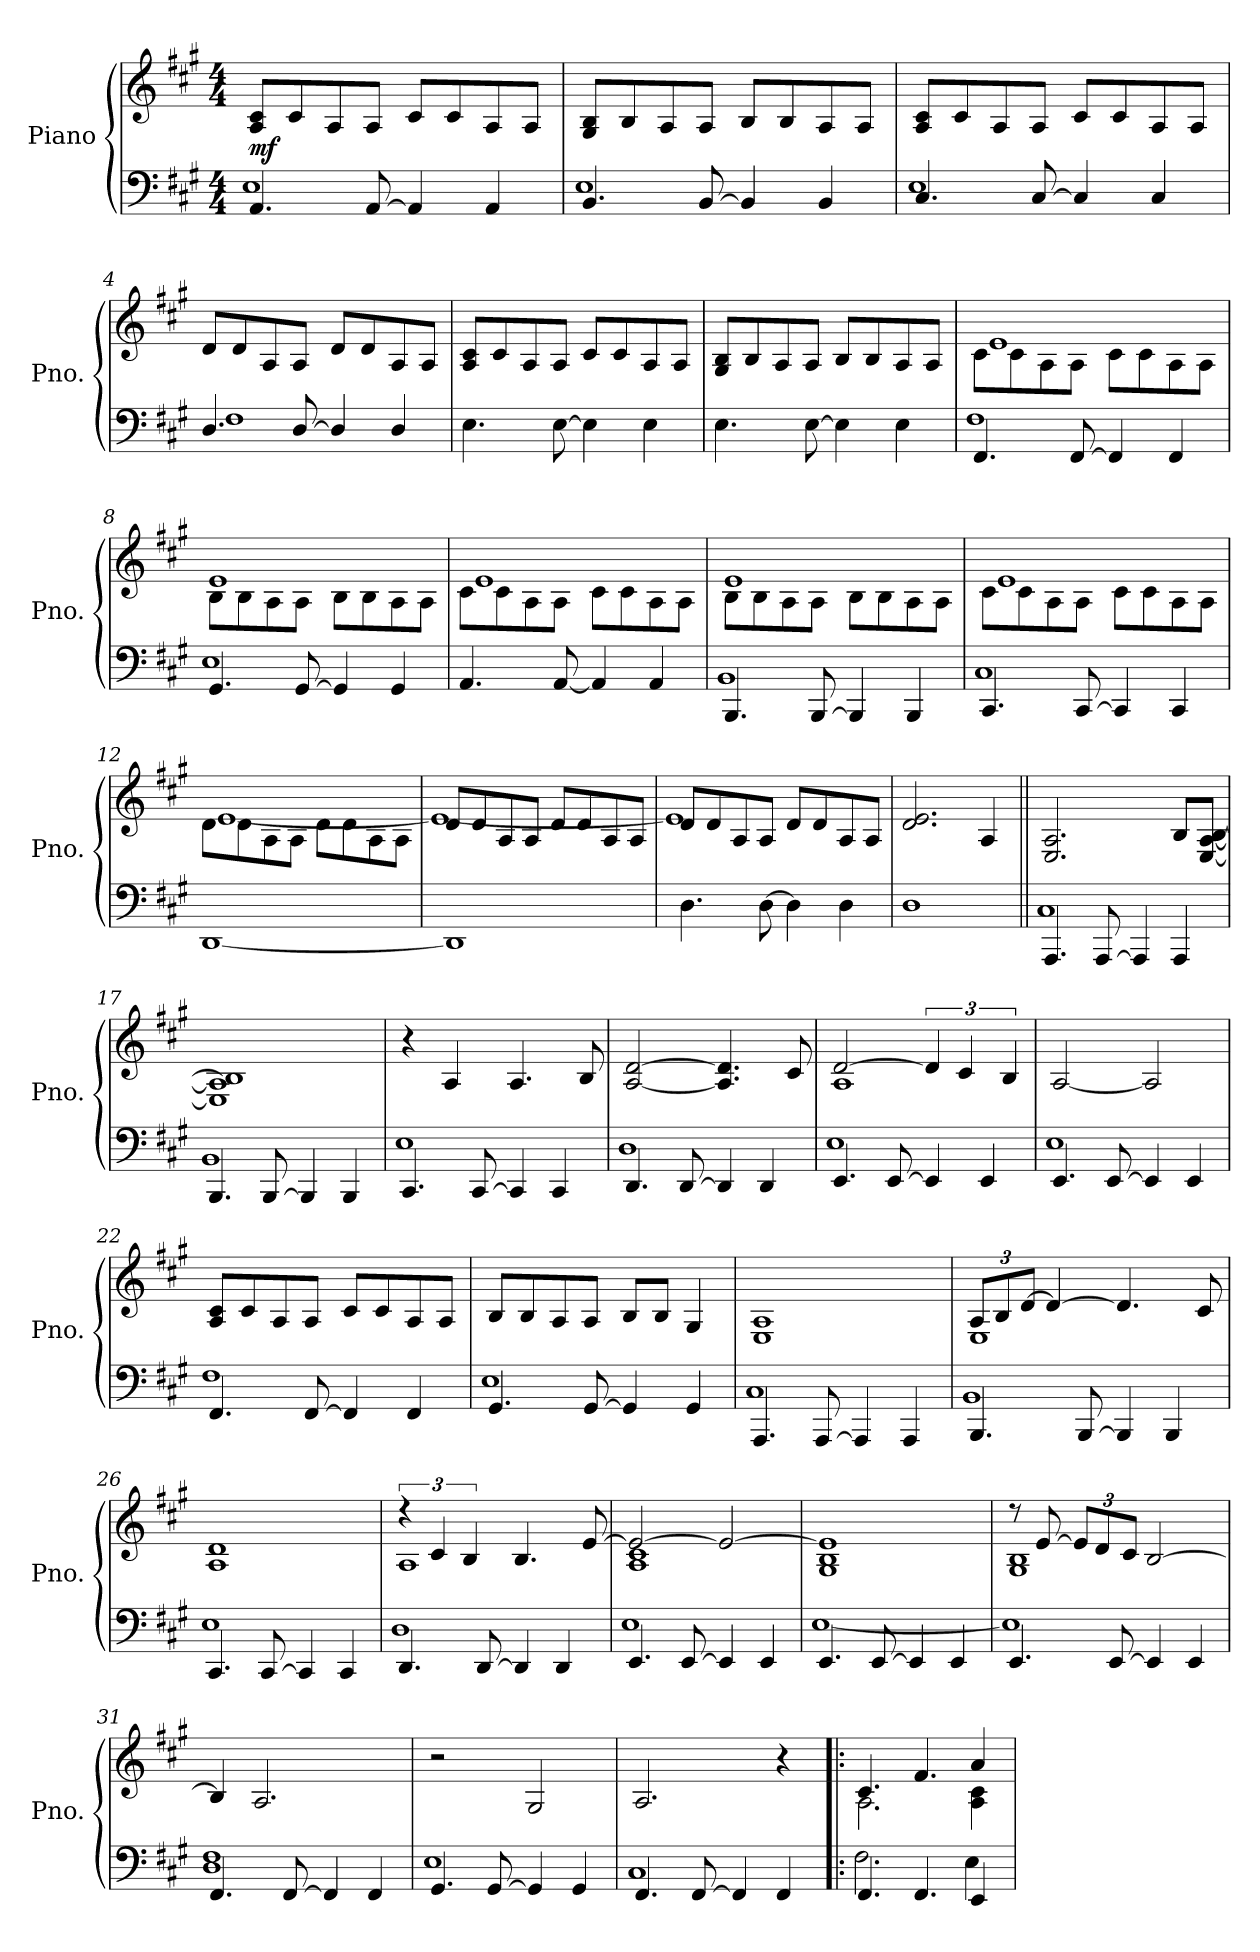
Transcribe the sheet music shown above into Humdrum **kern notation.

**kern	**kern	**dynam
*part1	*part1	*part1
*staff2	*staff1	*staff1/2
*I"Piano	*	*
*I'Pno.	*	*
*clefF4	*clefG2	*
*k[f#c#g#]	*k[f#c#g#]	*
*M4/4	*M4/4	*
*MM125	*MM125	*
=1	=1	=1
*^	*	*
!	!	!	!LO:DY:b
4.AA/	1E	8A/ 8c#/L	mf
.	.	8c#/	.
.	.	8A/	.
[8AA/	.	8A/J	.
4AA/]	.	8c#/L	.
.	.	8c#/	.
4AA/	.	8A/	.
.	.	8A/J	.
=2	=2	=2	=2
4.BB/	1E	8G#/ 8B/L	.
.	.	8B/	.
.	.	8A/	.
[8BB/	.	8A/J	.
4BB/]	.	8B/L	.
.	.	8B/	.
4BB/	.	8A/	.
.	.	8A/J	.
=3	=3	=3	=3
4.C#/	1E	8A/ 8c#/L	.
.	.	8c#/	.
.	.	8A/	.
[8C#/	.	8A/J	.
4C#/]	.	8c#/L	.
.	.	8c#/	.
4C#/	.	8A/	.
.	.	8A/J	.
!!LO:LB:g=z
=4	=4	=4	=4
4.D/	1F#	8d/L	.
.	.	8d/	.
.	.	8A/	.
[8D/	.	8A/J	.
4D/]	.	8d/L	.
.	.	8d/	.
4D/	.	8A/	.
.	.	8A/J	.
*v	*v	*	*
=5	=5	=5
4.E\	8A/ 8c#/L	.
.	8c#/	.
.	8A/	.
[8E\	8A/J	.
4E\]	8c#/L	.
.	8c#/	.
4E\	8A/	.
.	8A/J	.
=6	=6	=6
4.E\	8G#/ 8B/L	.
.	8B/	.
.	8A/	.
[8E\	8A/J	.
4E\]	8B/L	.
.	8B/	.
4E\	8A/	.
.	8A/J	.
!!LO:LB:g=z
=7	=7	=7
*^	*^	*
4.FF#/	1F#	8c#\L	1e	.
.	.	8c#\	.	.
.	.	8A\	.	.
[8FF#/	.	8A\J	.	.
4FF#/]	.	8c#\L	.	.
.	.	8c#\	.	.
4FF#/	.	8A\	.	.
.	.	8A\J	.	.
=8	=8	=8	=8	=8
4.GG#/	1E	8B\L	1e	.
.	.	8B\	.	.
.	.	8A\	.	.
[8GG#/	.	8A\J	.	.
4GG#/]	.	8B\L	.	.
.	.	8B\	.	.
4GG#/	.	8A\	.	.
.	.	8A\J	.	.
*v	*v	*	*	*
=9	=9	=9	=9
4.AA/	8c#\L	1e	.
.	8c#\	.	.
.	8A\	.	.
[8AA/	8A\J	.	.
4AA/]	8c#\L	.	.
.	8c#\	.	.
4AA/	8A\	.	.
.	8A\J	.	.
!!LO:LB:g=z	!!
=10	=10	=10	=10
*^	*	*	*
4.BBB/	1BB	8B\L	1e	.
.	.	8B\	.	.
.	.	8A\	.	.
[8BBB/	.	8A\J	.	.
4BBB/]	.	8B\L	.	.
.	.	8B\	.	.
4BBB/	.	8A\	.	.
.	.	8A\J	.	.
=11	=11	=11	=11	=11
4.CC#/	1C#	8c#\L	1e	.
.	.	8c#\	.	.
.	.	8A\	.	.
[8CC#/	.	8A\J	.	.
4CC#/]	.	8c#\L	.	.
.	.	8c#\	.	.
4CC#/	.	8A\	.	.
.	.	8A\J	.	.
*v	*v	*	*	*
=12	=12	=12	=12
[1DD	8d\L	[1e	.
.	8d\	.	.
.	8A\	.	.
.	8A\J	.	.
.	8d\L	.	.
.	8d\	.	.
.	8A\	.	.
.	8A\J	.	.
!!LO:LB:g=z	!!
=13	=13	=13	=13
1DD]	8d/L	1e_	.
.	8d/	.	.
.	8A/	.	.
.	8A/J	.	.
.	8d/L	.	.
.	8d/	.	.
.	8A/	.	.
.	8A/J	.	.
=14	=14	=14	=14
4.D\	8d/L	1e]	.
.	8d/	.	.
.	8A/	.	.
[8D\	8A/J	.	.
4D\]	8d/L	.	.
.	8d/	.	.
4D\	8A/	.	.
.	8A/J	.	.
*	*v	*v	*
=15	=15	=15
1D	2.d/ 2.e/	.
.	4A/	.
=16||	=16||	=16||
*^	*	*
4.AAA/	1C#	2.E/ 2.A/	.
[8AAA/	.	.	.
4AAA/]	.	.	.
4AAA/	.	8B/L	.
.	.	[8E/ [8A/ [8B/J	.
=17	=17	=17	=17
4.BBB/	1BB	1E] 1A] 1B]	.
[8BBB/	.	.	.
4BBB/]	.	.	.
4BBB/	.	.	.
!!LO:PB:g=z
=18	=18	=18	=18
4.CC#/	1E	4r	.
.	.	4A/	.
[8CC#/	.	.	.
4CC#/]	.	4.A/	.
4CC#/	.	.	.
.	.	8B/	.
=19	=19	=19	=19
4.DD/	1D	[2A/ [2d/	.
[8DD/	.	.	.
4DD/]	.	4.A/] 4.d/]	.
4DD/	.	.	.
.	.	8c#/	.
=20	=20	=20	=20
*	*	*^	*
4.EE/	1E	[2d/	1A	.
[8EE/	.	.	.	.
4EE/]	.	6d/]	.	.
.	.	6c#/	.	.
4EE/	.	.	.	.
.	.	6B/	.	.
*	*	*v	*v	*
=21	=21	=21	=21
4.EE/	1E	[2A/	.
[8EE/	.	.	.
4EE/]	.	2A/]	.
4EE/	.	.	.
=22	=22	=22	=22
4.FF#/	1F#	8A/ 8c#/L	.
.	.	8c#/	.
.	.	8A/	.
[8FF#/	.	8A/J	.
4FF#/]	.	8c#/L	.
.	.	8c#/	.
4FF#/	.	8A/	.
.	.	8A/J	.
!!LO:LB:g=z
=23	=23	=23	=23
4.GG#/	1E	8B/L	.
.	.	8B/	.
.	.	8A/	.
[8GG#/	.	8A/J	.
4GG#/]	.	8B/L	.
.	.	8B/J	.
4GG#/	.	4G#/	.
=24	=24	=24	=24
4.AAA/	1C#	1E 1A	.
[8AAA/	.	.	.
4AAA/]	.	.	.
4AAA/	.	.	.
=25	=25	=25	=25
*	*	*Xbrackettup	*
*	*	*^	*
4.BBB/	1BB	12A/L	1E	.
.	.	12B/	.	.
.	.	[12d/J	.	.
.	.	4d/_	.	.
[8BBB/	.	.	.	.
4BBB/]	.	4.d/]	.	.
4BBB/	.	.	.	.
.	.	8c#/	.	.
=26	=26	=26	=26	=26
4.CC#/	1E	1d	1A	.
[8CC#/	.	.	.	.
4CC#/]	.	.	.	.
4CC#/	.	.	.	.
!!LO:LB:g=z	!!
=27	=27	=27	=27	=27
*	*	*brackettup	*	*
4.DD/	1D	6r	1A	.
.	.	6c#/	.	.
.	.	6B/	.	.
[8DD/	.	.	.	.
4DD/]	.	4.B/	.	.
4DD/	.	.	.	.
.	.	[8e/	.	.
=28	=28	=28	=28	=28
4.EE/	1E	2e/_	1A 1c#	.
[8EE/	.	.	.	.
4EE/]	.	2e/_	.	.
4EE/	.	.	.	.
=29	=29	=29	=29	=29
4.EE/	[1E	1e]	1G# 1B	.
[8EE/	.	.	.	.
4EE/]	.	.	.	.
4EE/	.	.	.	.
=30	=30	=30	=30	=30
4.EE/	1E]	8r	1G# 1B	.
.	.	[8e/	.	.
*	*	*Xbrackettup	*	*
.	.	12e/L]	.	.
.	.	12d/	.	.
[8EE/	.	.	.	.
.	.	12c#/J	.	.
4EE/]	.	[2B/	.	.
4EE/	.	.	.	.
*	*	*v	*v	*
=31	=31	=31	=31
4.FF#/	1D 1F#	4B/]	.
.	.	2.A/	.
[8FF#/	.	.	.
4FF#/]	.	.	.
4FF#/	.	.	.
!!LO:LB:g=z
=32	=32	=32	=32
4.GG#/	1E	2r	.
[8GG#/	.	.	.
4GG#/]	.	2G#/	.
4GG#/	.	.	.
=33	=33	=33	=33
4.FF#/	1C#	2.A/	.
[8FF#/	.	.	.
4FF#/]	.	.	.
4FF#/	.	4r	.
=34!|:	=34!|:	=34!|:	=34!|:
*	*	*^	*
4.FF#/	2.F#\	4.c#/	2.A\	.
4.FF#/	.	4.f#/	.	.
4EE/	4E\	4a/	4A\ 4c#\	.
*v	*v	*	*	*
*	*v	*v	*
=	=	=
*-	*-	*-
